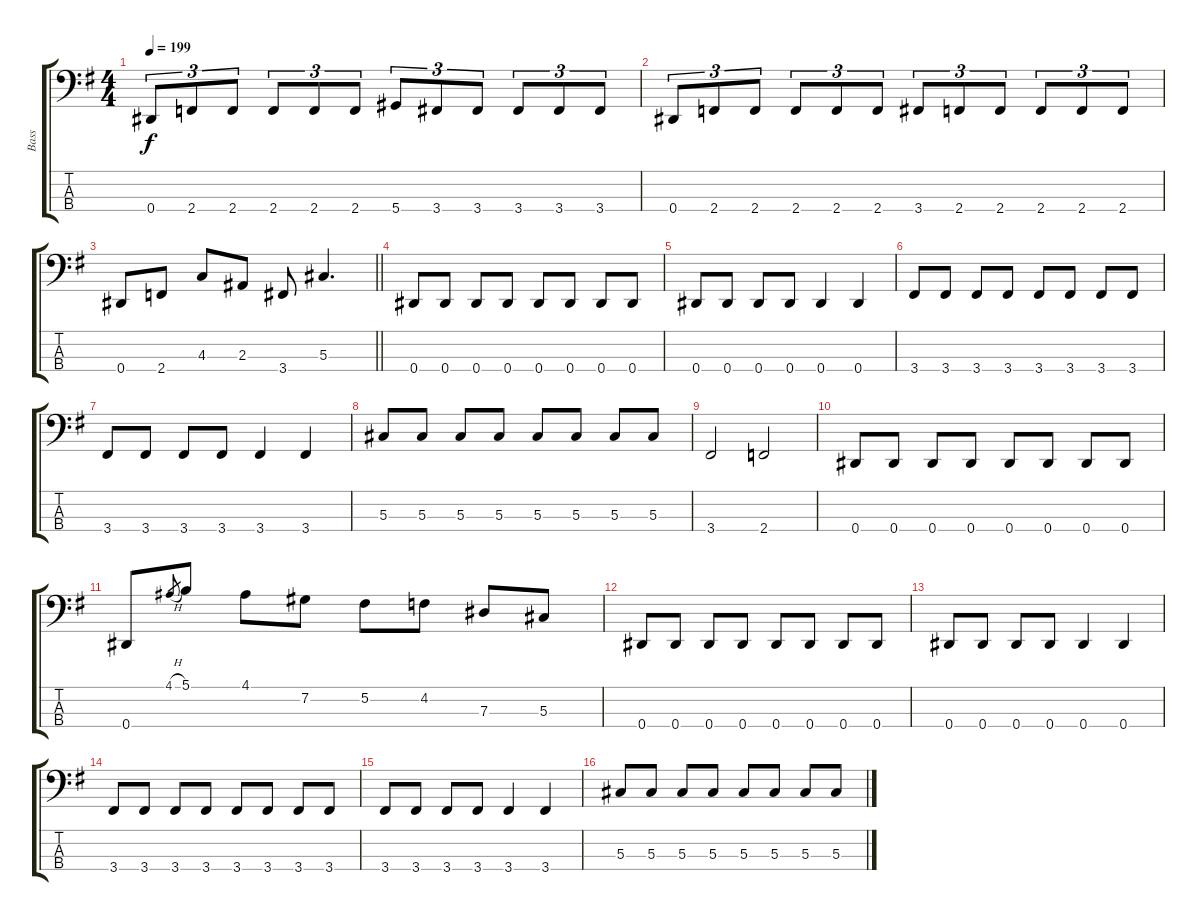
\track ("Bass" "Bass") {instrument electricbasspick}
\staff {score tabs}
\tuning (Gb2 Db2 Ab1 Eb1) {hide}
\ts (4 4)
\tempo 199
\clef f4
\ks g
0.4.8{tu (3 2) dy f} 2.4.8{tu (3 2)} 2.4.8{tu (3 2)} 2.4.8{tu (3 2)} 2.4.8{tu (3 2)} 2.4.8{tu (3 2)} 5.4.8{tu (3 2)} 3.4.8{tu (3 2)} 3.4.8{tu (3 2)} 3.4.8{tu (3 2)} 3.4.8{tu (3 2)} 3.4.8{tu (3 2)} |
0.4.8{tu (3 2)} 2.4.8{tu (3 2)} 2.4.8{tu (3 2)} 2.4.8{tu (3 2)} 2.4.8{tu (3 2)} 2.4.8{tu (3 2)} 3.4.8{tu (3 2)} 2.4.8{tu (3 2)} 2.4.8{tu (3 2)} 2.4.8{tu (3 2)} 2.4.8{tu (3 2)} 2.4.8{tu (3 2)} |
\barLineRight lightlight
0.4.8 2.4.8 4.3.8 2.3.8 3.4.8 5.3.4{d} |
0.4.8 0.4.8 0.4.8 0.4.8 0.4.8 0.4.8 0.4.8 0.4.8 |
0.4.8 0.4.8 0.4.8 0.4.8 0.4.4 0.4.4 |
3.4.8 3.4.8 3.4.8 3.4.8 3.4.8 3.4.8 3.4.8 3.4.8 |
3.4.8 3.4.8 3.4.8 3.4.8 3.4.4 3.4.4 |
5.3.8 5.3.8 5.3.8 5.3.8 5.3.8 5.3.8 5.3.8 5.3.8 |
3.4.2 2.4.2 |
0.4.8 0.4.8 0.4.8 0.4.8 0.4.8 0.4.8 0.4.8 0.4.8 |
0.4.8 4.1{h}.8{gr} 5.1.8 4.1.8 7.2.8 5.2.8 4.2.8 7.3.8 5.3.8 |
0.4.8 0.4.8 0.4.8 0.4.8 0.4.8 0.4.8 0.4.8 0.4.8 |
0.4.8 0.4.8 0.4.8 0.4.8 0.4.4 0.4.4 |
3.4.8 3.4.8 3.4.8 3.4.8 3.4.8 3.4.8 3.4.8 3.4.8 |
3.4.8 3.4.8 3.4.8 3.4.8 3.4.4 3.4.4 |
5.3.8 5.3.8 5.3.8 5.3.8 5.3.8 5.3.8 5.3.8 5.3.8
